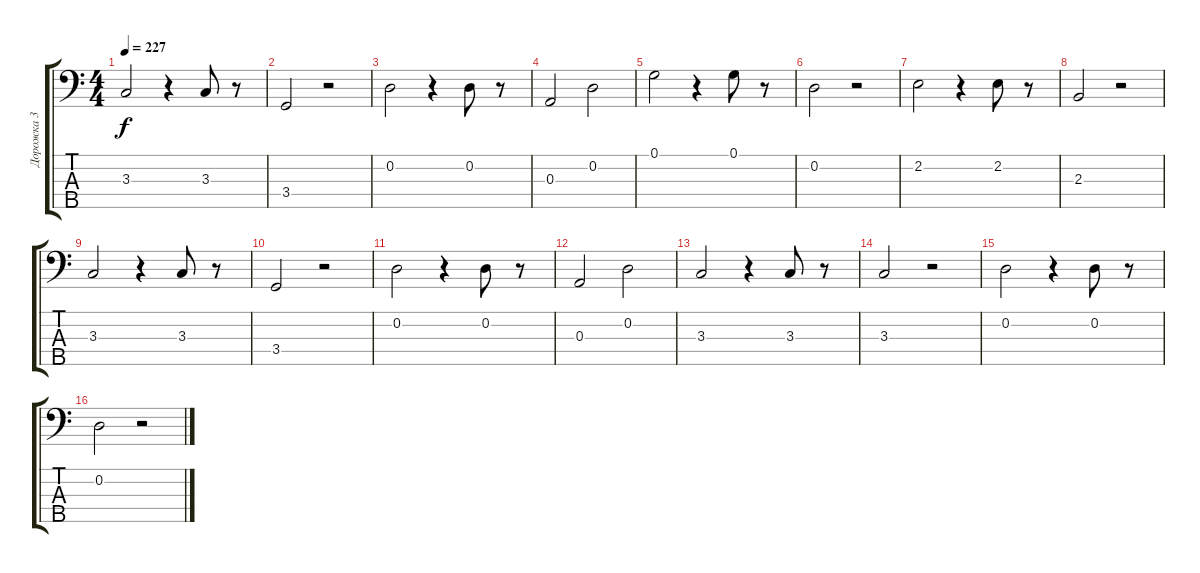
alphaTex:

\track ("Дорожка 3" "Дорожка 3") {instrument fretlessbass}
\staff {score tabs}
\tuning (G2 D2 A1 E1 B0) {hide}
\ts (4 4)
\tempo 227
\clef f4
\ks c
3.3.2{dy f} r.4 3.3.8 r.8 |
3.4.2 r.2 |
0.2.2 r.4 0.2.8 r.8 |
0.3.2 0.2.2 |
0.1.2 r.4 0.1.8 r.8 |
0.2.2 r.2 |
2.2.2 r.4 2.2.8 r.8 |
2.3.2 r.2 |
3.3.2 r.4 3.3.8 r.8 |
3.4.2 r.2 |
0.2.2 r.4 0.2.8 r.8 |
0.3.2 0.2.2 |
3.3.2 r.4 3.3.8 r.8 |
3.3.2 r.2 |
0.2.2 r.4 0.2.8 r.8 |
0.2.2 r.2
